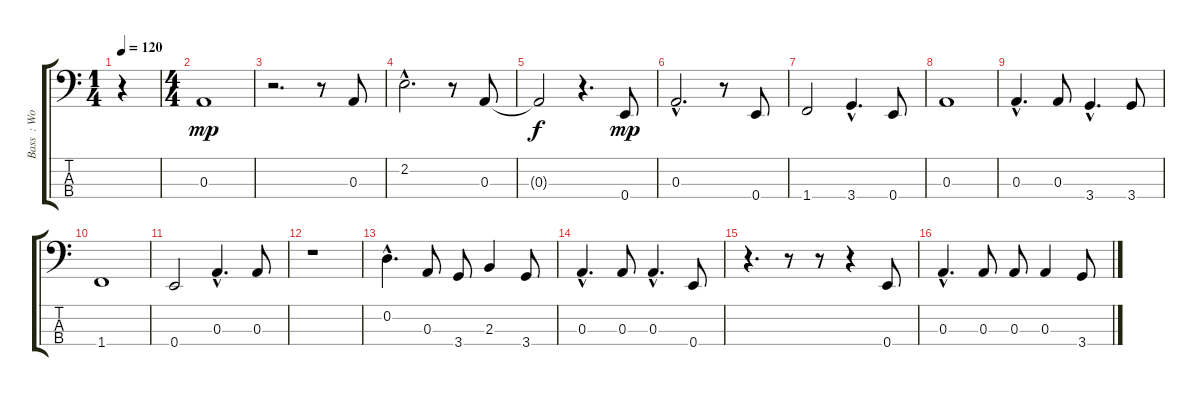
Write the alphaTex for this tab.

\track ("Bass  : Wood Bass   " "Bass  : Wo") {instrument acousticbass}
\staff {score tabs}
\tuning (G2 D2 A1 E1) {hide}
\ts (1 4)
\tempo 120
\clef f4
\ks c
r.4{dy mp instrument acousticbass} |
\ts (4 4)
0.3.1 |
r.2{d} r.8 0.3.8 |
2.2{hac}.2{d} r.8 0.3.8 |
0.3{t}.2{dy f} r.4{d} 0.4.8{dy mp} |
0.3{hac}.2{d} r.8 0.4.8 |
1.4.2 3.4{hac}.4{d} 0.4.8 |
0.3.1 |
0.3{hac}.4{d} 0.3.8 3.4{hac}.4{d} 3.4.8 |
1.4.1 |
0.4.2 0.3{hac}.4{d} 0.3.8 |
r.1 |
0.2{hac}.4{d} 0.3.8 3.4.8 2.3.4 3.4.8 |
0.3{hac}.4{d} 0.3.8 0.3{hac}.4{d} 0.4.8 |
r.4{d} r.8 r.8 r.4 0.4.8 |
0.3{hac}.4{d} 0.3.8 0.3.8 0.3.4 3.4.8
